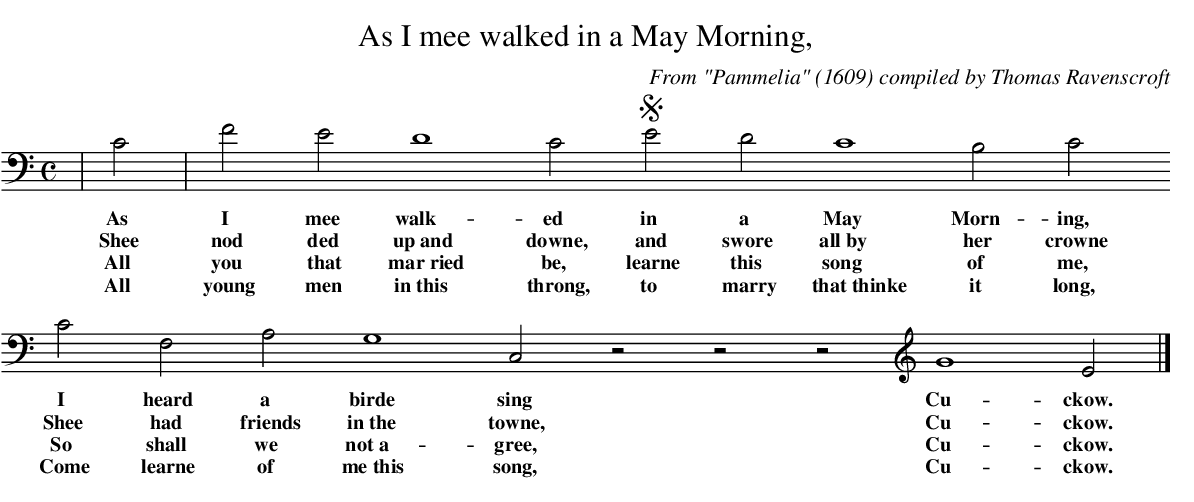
X:1
T:As I mee walked in a May Morning,
C:From "Pammelia" (1609) compiled by Thomas Ravenscroft
M:C
L:1/2
K:C
| C | F E D2 C SE D C2 B, C
w: As I mee walk- ed in a May Morn- ing,
w: Shee nod ded up~and downe, and swore all~by her crowne
w: All you that mar~ried be, learne this song of me,
w: All young men in~this throng, to marry that~thinke it long,
C F, A, G,2 C, z z z G2 E |]
w:I heard a birde sing Cu- ckow.
w: Shee had friends in~the towne, Cu- ckow.
w: So shall we not~a- gree, Cu- ckow.
w: Come learne of me~this song, Cu- ckow.
